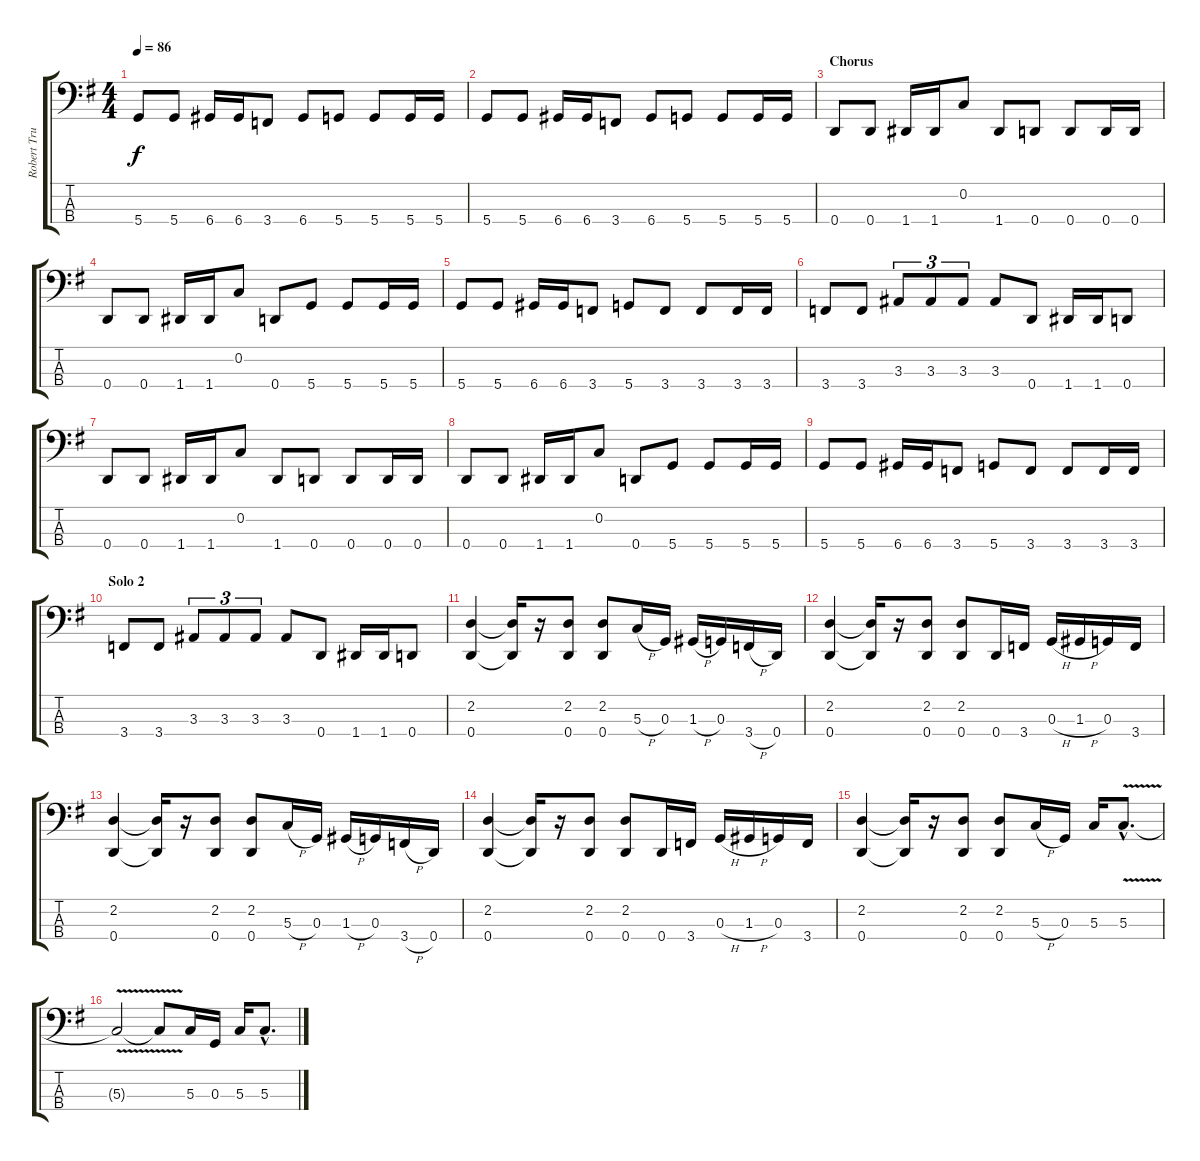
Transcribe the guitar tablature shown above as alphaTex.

\track ("Robert Trujillo" "Robert Tru") {instrument electricbassfinger}
\staff {score tabs}
\tuning (F2 C2 G1 D1) {hide}
\ts (4 4)
\tempo 86
\clef f4
\ks g
5.4.8{dy f} 5.4.8 6.4.16 6.4.16 3.4.8 6.4.8 5.4.8 5.4.8 5.4.16 5.4.16 |
5.4.8 5.4.8 6.4.16 6.4.16 3.4.8 6.4.8 5.4.8 5.4.8 5.4.16 5.4.16 |
\section ("" "Chorus")
0.4.8 0.4.8 1.4.16 1.4.16 0.2.8 1.4.8 0.4.8 0.4.8 0.4.16 0.4.16 |
0.4.8 0.4.8 1.4.16 1.4.16 0.2.8 0.4.8 5.4.8 5.4.8 5.4.16 5.4.16 |
5.4.8 5.4.8 6.4.16 6.4.16 3.4.8 5.4.8 3.4.8 3.4.8 3.4.16 3.4.16 |
3.4.8 3.4.8 3.3.8{tu (3 2)} 3.3.8{tu (3 2)} 3.3.8{tu (3 2)} 3.3.8 0.4.8 1.4.16 1.4.16 0.4.8 |
0.4.8 0.4.8 1.4.16 1.4.16 0.2.8 1.4.8 0.4.8 0.4.8 0.4.16 0.4.16 |
0.4.8 0.4.8 1.4.16 1.4.16 0.2.8 0.4.8 5.4.8 5.4.8 5.4.16 5.4.16 |
5.4.8 5.4.8 6.4.16 6.4.16 3.4.8 5.4.8 3.4.8 3.4.8 3.4.16 3.4.16 |
\section ("" "Solo 2")
3.4.8 3.4.8 3.3.8{tu (3 2)} 3.3.8{tu (3 2)} 3.3.8{tu (3 2)} 3.3.8 0.4.8 1.4.16 1.4.16 0.4.8 |
(2.2 0.4).4 (2.2{t} 0.4{t}).16 r.16 (2.2 0.4).8 (2.2 0.4).8 5.3{h}.16 0.3.16 1.3{h}.16 0.3.16 3.4{h}.16 0.4.16 |
(2.2 0.4).4 (2.2{t} 0.4{t}).16 r.16 (2.2 0.4).8 (2.2 0.4).8 0.4.16 3.4.16 0.3{h}.16 1.3{h}.16 0.3.16 3.4.16 |
(2.2 0.4).4 (2.2{t} 0.4{t}).16 r.16 (2.2 0.4).8 (2.2 0.4).8 5.3{h}.16 0.3.16 1.3{h}.16 0.3.16 3.4{h}.16 0.4.16 |
(2.2 0.4).4 (2.2{t} 0.4{t}).16 r.16 (2.2 0.4).8 (2.2 0.4).8 0.4.16 3.4.16 0.3{h}.16 1.3{h}.16 0.3.16 3.4.16 |
(2.2 0.4).4 (2.2{t} 0.4{t}).16 r.16 (2.2 0.4).8 (2.2 0.4).8 5.3{h}.16 0.3.16 5.3.16 5.3{v hac}.8{d} |
5.3{v t}.2 5.3{t}.8 5.3.16 0.3.16 5.3.16 5.3{hac}.8{d}
